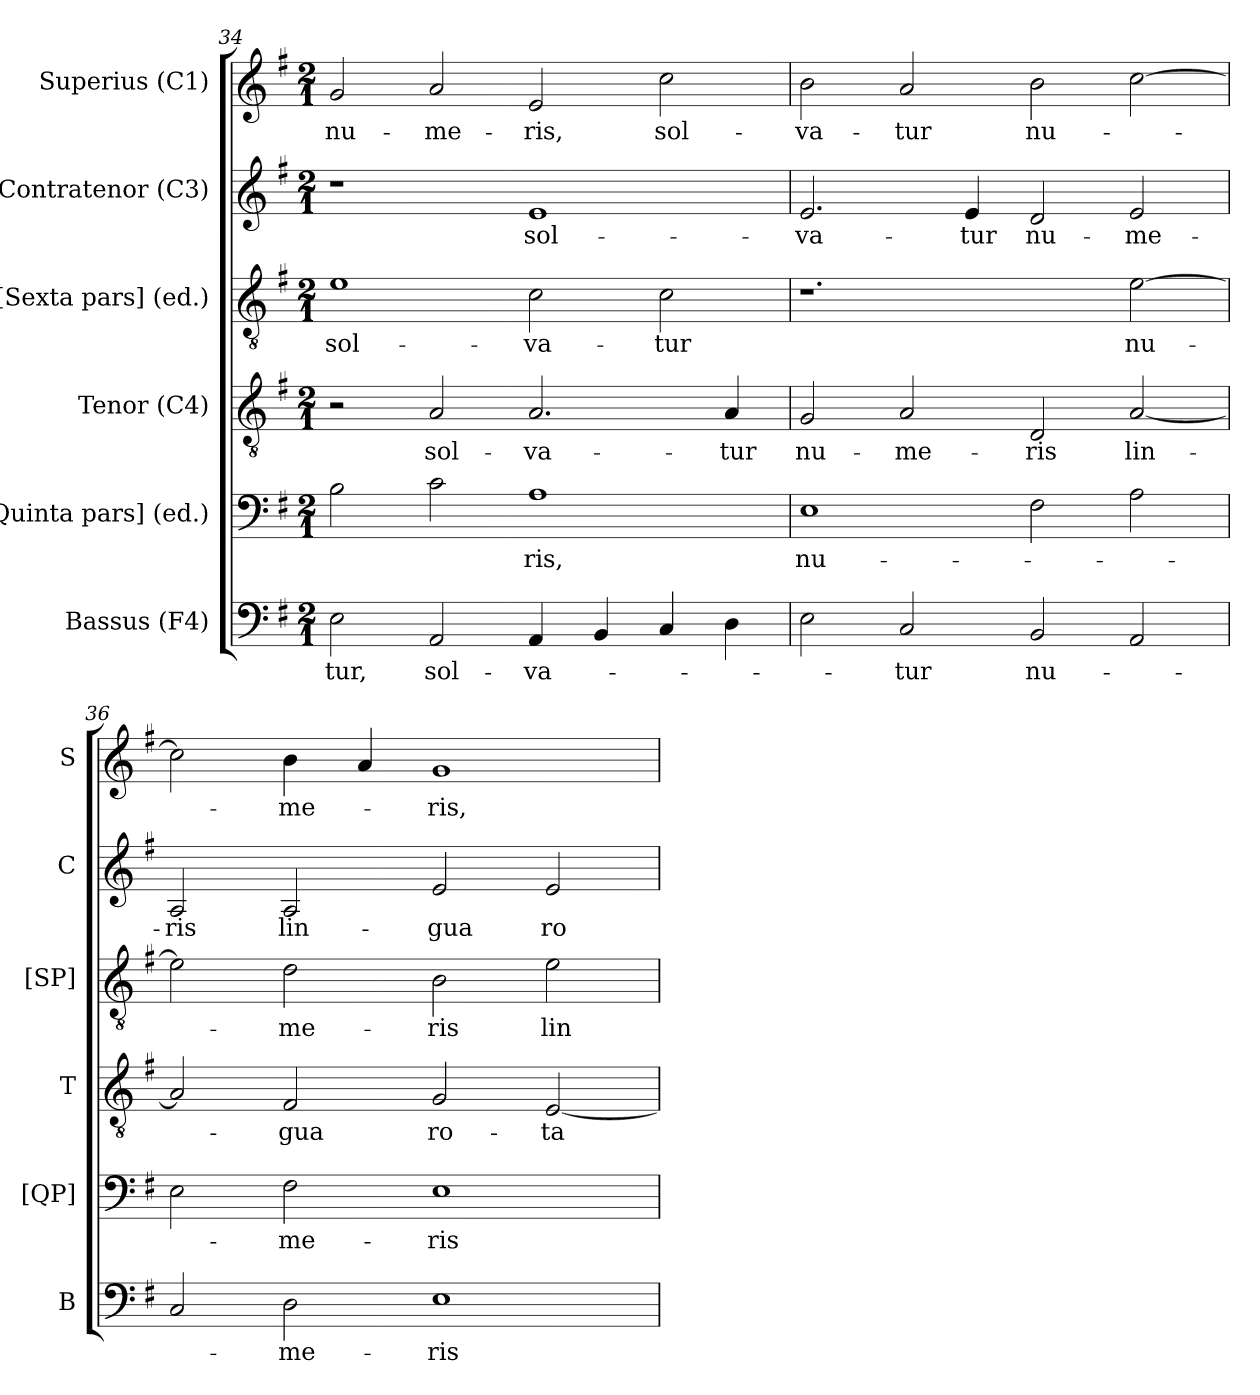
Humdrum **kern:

**kern	**text	**kern	**text	**kern	**text	**kern	**text	**kern	**text	**kern	**text
*part6	*part6	*part5	*part5	*part4	*part4	*part3	*part3	*part2	*part2	*part1	*part1
*staff6	*staff6	*staff5	*staff5	*staff4	*staff4	*staff3	*staff3	*staff2	*staff2	*staff1	*staff1
*I"Bassus (F4)	*	*I"[Quinta pars] (ed.)	*	*I"Tenor (C4)	*	*I"[Sexta pars] (ed.)	*	*I"Contratenor (C3)	*	*I"Superius (C1)	*
*I'B	*	*I'[QP]	*	*I'T	*	*I'[SP]	*	*I'C	*	*I'S	*
*clefF4	*	*clefF4	*	*clefGv2	*	*clefGv2	*	*clefG2	*	*clefG2	*
*	*	*	*	*ITrd7c12	*	*	*	*	*	*	*
*k[f#]	*	*k[f#]	*	*k[f#]	*	*k[f#]	*	*k[f#]	*	*k[f#]	*
*G:	*	*G:	*	*G:	*	*G:	*	*G:	*	*G:	*
*M2/1	*	*M2/1	*	*M2/1	*	*M2/1	*	*M2/1	*	*M2/1	*
=34	=34	=34	=34	=34	=34	=34	=34	=34	=34	=34	=34
!	!LO:LY:b:color=#000000	!	!	!	!	!	!	!	!	!	!
!	!	!	!	!	!	!	!LO:LY:b:color=#000000	!	!	!	!
!	!	!	!	!	!	!	!	!	!	!	!LO:LY:b:color=#000000
2Ei\	-tur,	2Bi\	.	2r	.	1ei	sol-	1r	.	2gi/	nu-
!	!LO:LY:b:color=#000000	!	!	!	!	!	!	!	!	!	!
!	!	!	!	!	!LO:LY:b:color=#000000	!	!	!	!	!	!
!	!	!	!	!	!	!	!	!	!	!	!LO:LY:b:color=#000000
2AAi/	sol-	2ci\	.	2AAi/	sol-	.	.	.	.	2ai/	-me-
!	!LO:LY:b:color=#000000	!	!	!	!	!	!	!	!	!	!
!	!	!	!LO:LY:b:color=#000000	!	!	!	!	!	!	!	!
!	!	!	!	!	!LO:LY:b:color=#000000	!	!	!	!	!	!
!	!	!	!	!	!	!	!LO:LY:b:color=#000000	!	!	!	!
!	!	!	!	!	!	!	!	!	!LO:LY:b:color=#000000	!	!
!	!	!	!	!	!	!	!	!	!	!	!LO:LY:b:color=#000000
4AAi/	-va-	1Ai	-ris,	2.AAi/	-va-	2ci\	-va-	1ei	sol-	2ei/	-ris,
4BBi/	.	.	.	.	.	.	.	.	.	.	.
!	!	!	!	!	!	!	!LO:LY:b:color=#000000	!	!	!	!
!	!	!	!	!	!	!	!	!	!	!	!LO:LY:b:color=#000000
4Ci/	.	.	.	.	.	2ci\	-tur	.	.	2cci\	sol-
!	!	!	!	!	!LO:LY:b:color=#000000	!	!	!	!	!	!
4Di\	.	.	.	4AAi/	-tur	.	.	.	.	.	.
=35	=35	=35	=35	=35	=35	=35	=35	=35	=35	=35	=35
!	!	!	!LO:LY:b:color=#000000	!	!	!	!	!	!	!	!
!	!	!	!	!	!LO:LY:b:color=#000000	!	!	!	!	!	!
!	!	!	!	!	!	!	!	!	!LO:LY:b:color=#000000	!	!
!	!	!	!	!	!	!	!	!	!	!	!LO:LY:b:color=#000000
2Ei\	.	1Ei	nu-	2GGi/	nu-	1.r	.	2.ei/	-va-	2bi\	-va-
!	!LO:LY:b:color=#000000	!	!	!	!	!	!	!	!	!	!
!	!	!	!	!	!LO:LY:b:color=#000000	!	!	!	!	!	!
!	!	!	!	!	!	!	!	!	!	!	!LO:LY:b:color=#000000
2Ci/	-tur	.	.	2AAi/	-me-	.	.	.	.	2ai/	-tur
!	!	!	!	!	!	!	!	!	!LO:LY:b:color=#000000	!	!
.	.	.	.	.	.	.	.	4ei/	-tur	.	.
!	!LO:LY:b:color=#000000	!	!	!	!	!	!	!	!	!	!
!	!	!	!	!	!LO:LY:b:color=#000000	!	!	!	!	!	!
!	!	!	!	!	!	!	!	!	!LO:LY:b:color=#000000	!	!
!	!	!	!	!	!	!	!	!	!	!	!LO:LY:b:color=#000000
2BBi/	nu-	2F#i\	.	2DDi/	-ris	.	.	2di/	nu-	2bi\	nu-
!	!	!	!	!	!LO:LY:b:color=#000000	!	!	!	!	!	!
!	!	!	!	!	!	!	!LO:LY:b:color=#000000	!	!	!	!
!	!	!	!	!	!	!	!	!	!LO:LY:b:color=#000000	!	!
2AAi/	.	2Ai\	.	[2AAi/	lin-	[2ei\	nu-	2ei/	-me-	[2cci\	.
!!LO:LB:g=z
=36	=36	=36	=36	=36	=36	=36	=36	=36	=36	=36	=36
!	!	!	!	!	!	!	!	!	!LO:LY:b:color=#000000	!	!
2Ci/	.	2Ei\	.	2AAi/]	.	2ei\]	.	2Ai/	-ris	2cci\]	.
!	!LO:LY:b:color=#000000	!	!	!	!	!	!	!	!	!	!
!	!	!	!LO:LY:b:color=#000000	!	!	!	!	!	!	!	!
!	!	!	!	!	!LO:LY:b:color=#000000	!	!	!	!	!	!
!	!	!	!	!	!	!	!LO:LY:b:color=#000000	!	!	!	!
!	!	!	!	!	!	!	!	!	!LO:LY:b:color=#000000	!	!
!	!	!	!	!	!	!	!	!	!	!	!LO:LY:b:color=#000000
2Di\	-me-	2F#i\	-me-	2FF#i/	-gua	2di\	-me-	2Ai/	lin-	4bi\	-me-
.	.	.	.	.	.	.	.	.	.	4ai/	.
!	!LO:LY:b:color=#000000	!	!	!	!	!	!	!	!	!	!
!	!	!	!LO:LY:b:color=#000000	!	!	!	!	!	!	!	!
!	!	!	!	!	!LO:LY:b:color=#000000	!	!	!	!	!	!
!	!	!	!	!	!	!	!LO:LY:b:color=#000000	!	!	!	!
!	!	!	!	!	!	!	!	!	!LO:LY:b:color=#000000	!	!
!	!	!	!	!	!	!	!	!	!	!	!LO:LY:b:color=#000000
1Ei	-ris	1Ei	-ris	2GGi/	ro-	2Bi\	-ris	2ei/	-gua	1gi	-ris,
!	!	!	!	!	!LO:LY:b:color=#000000	!	!	!	!	!	!
!	!	!	!	!	!	!	!LO:LY:b:color=#000000	!	!	!	!
!	!	!	!	!	!	!	!	!	!LO:LY:b:color=#000000	!	!
.	.	.	.	[2EEi/	-ta-	2ei\	lin-	2ei/	ro-	.	.
=	=	=	=	=	=	=	=	=	=	=	=
*-	*-	*-	*-	*-	*-	*-	*-	*-	*-	*-	*-
